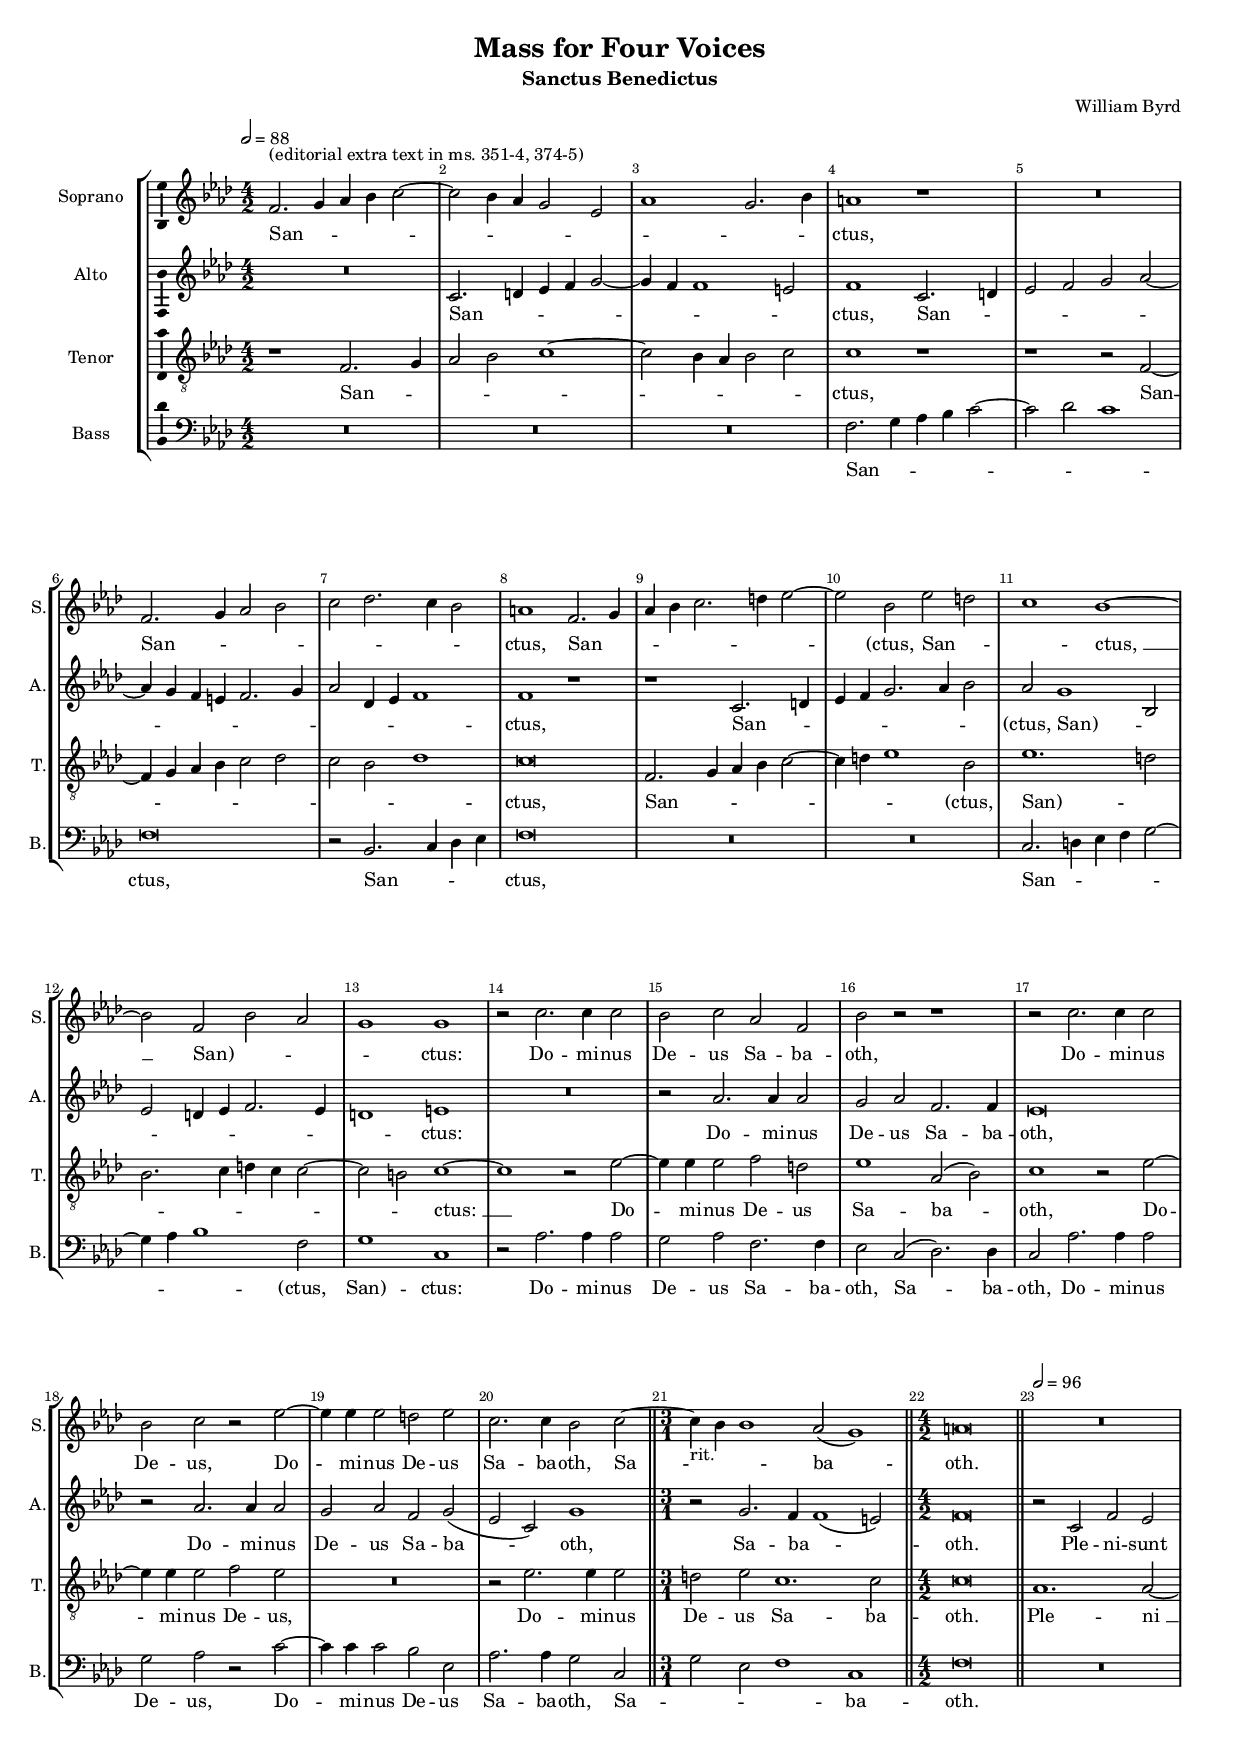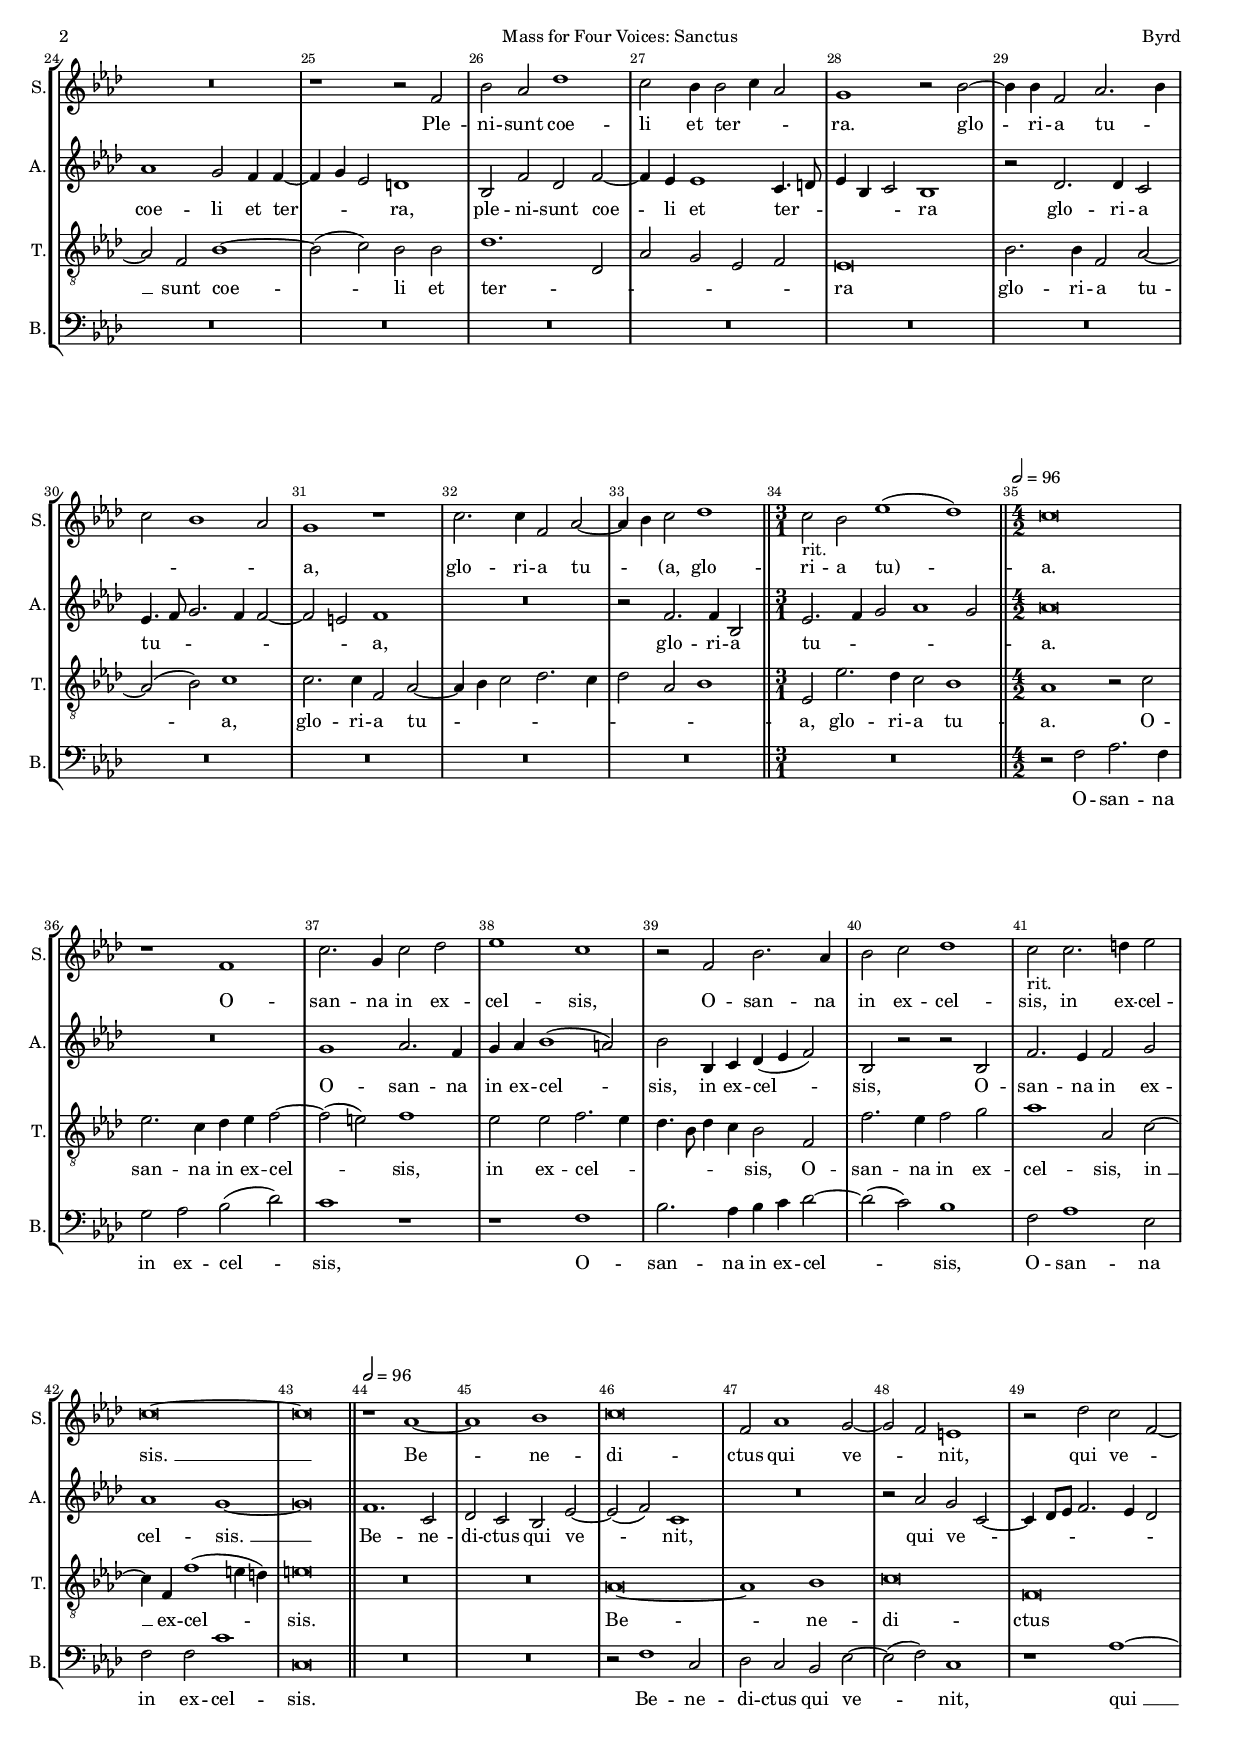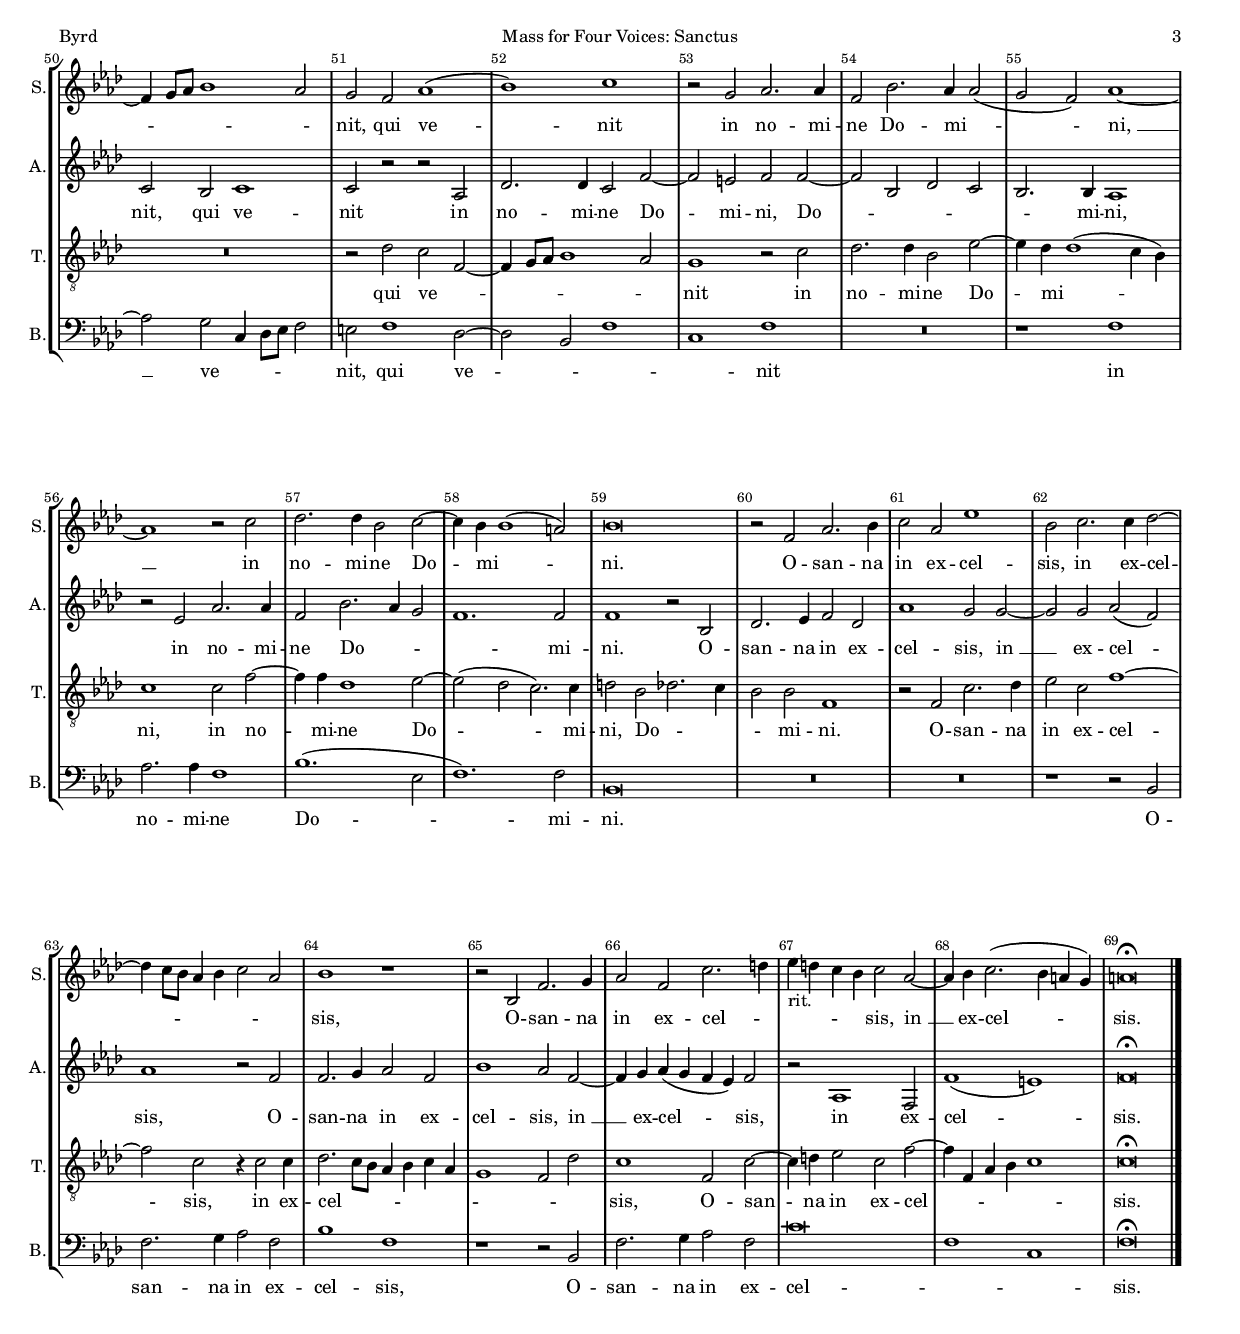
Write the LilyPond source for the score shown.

\version "2.18.2"
\language "english"

#(set-global-staff-size 15)
\header {
  title = "Mass for Four Voices"
  composer = "William Byrd"
}

\layout {
  \context {
    \Score
    skipBars = ##t
    autoBeaming = ##f
  }
}

SanctusSopranoNotes =  \relative b' {
  \clef "treble" \key g \major \numericTimeSignature\time 4/2
  \tempo 2=88 e,2. ^"(editorial extra text in ms. 351-4, 374-5)" fs4 g4
  a4 b2 ~ | % 343
  b2 a4 g4 fs2 d2 | % 344
  g1 fs2. a4 | % 345
  gs1 r1 | % 346
  R1*2 | % 347
  e2. fs4 g2 a2 | % 348
  b2 c2. b4 a2 | % 349
  gs1 e2. fs4 | \barNumberCheck #9
  g4 a4 b2. cs4 d2 ~ | % 351
  d2 a2 d2 cs2 | % 352
  b1 a1 ~ | % 353
  a2 e2 a2 g2 | % 354
  fs1 fs1 | % 355
  r2 b2. b4 b2 | % 356
  a2 b2 g2 e2 | % 357
  a2 r2 r1 | % 358
  r2 b2. b4 b2 | % 359
  a2 b2 r2 d2 ~ | \barNumberCheck #19
  d4 d4 d2 cs2 d2 | % 361
  b2. b4 a2 b2 ~ \bar "||"
  \time 3/1  | % 362
  b4 -"rit." a4 a1 g2 ( fs1 ) \bar "||"
  \numericTimeSignature\time 4/2  gs\breve \bar "||"
  \tempo 2=96 R1*4 | % 366
  r1 r2 e2 | % 367
  a2 g2 c1 | % 368
  b2 a4 a2 b4 g2 | % 369
  fs1 r2 a2 ~ | \barNumberCheck #29
  a4 a4 e2 g2. a4 | % 371
  b2 a1 g2 | % 372
  fs1 r1 | % 373
  b2. b4 e,2 g2 ~ | % 374
  g4 a4 b2 c1 \bar "||"
  \time 3/1  | % 375
  b2 -"rit." a2 d1 ( c1 ) \bar "||"
  \numericTimeSignature\time 4/2  | % 376
  \tempo 2=96 b\breve | % 377
  r1 e,1 | % 378
  b'2. fs4 b2 c2 | % 379
  d1 b1 | \barNumberCheck #39
  r2 e,2 a2. g4 | % 381
  a2 b2 c1 | % 382
  b2 -"rit." b2. cs4 d2 | % 383
  b\breve ~ | % 384
  b\breve \bar "||"
  \tempo 2=96 r1 g1 ~ | % 386
  g1 a1 | % 387
  b\breve | % 388
  e,2 g1 fs2 ~ | % 389
  fs2 e2 ds1 | \barNumberCheck #49
  r2 c'2 b2 e,2 ~ | % 391
  e4 fs8 [ g8 ] a1 g2 | % 392
  fs2 e2 g1 ( | % 393
  a1 ) b1 | % 394
  r2 fs2 g2. g4 | % 395
  e2 a2. g4 g2 ( | % 396
  fs2 e2 ) g1 ~ | % 397
  g1 r2 b2 | % 398
  c2. c4 a2 b2 ~ | % 399
  b4 a4 a1 ( gs2 ) | \barNumberCheck #59
  a\breve | % 401
  r2 e2 g2. a4 | % 402
  b2 g2 d'1 | % 403
  a2 b2. b4 c2 ~ | % 404
  c4 b8 [ a8 ] g4 a4 b2 g2 | % 405
  a1 r1 | % 406
  r2 a,2 e'2. fs4 | % 407
  g2 e2 b'2. cs4 | % 408
  d4 -"rit." cs4 b4 a4 b2 g2 ~ | % 409
  g4 a4 b2. ( a4 gs4 fs4 ) | \barNumberCheck #69
  gs\breve \fermata \bar "|." \pageBreak
}

SanctusSopranoLyrics  =  \lyricmode {
  San -- _ _ _ _ _ _ _ _ _
  _ _ "ctus," San -- _ _ _ _ _
  _ _ "ctus," San -- _ _ _ _ _
  _ "(ctus," San -- _ _ "ctus, " __ "San)" -- _
  _ _ "ctus:" Do -- mi -- nus De -- us Sa -- ba -- "oth," Do
  -- mi -- nus De -- "us," Do -- mi -- nus De -- us Sa -- ba -- "oth,"
  Sa -- _ _ ba -- "oth." Ple -- ni -- sunt coe -- li et ter
  -- _ _ "ra." glo -- ri -- a tu -- _ _ _
  _ "a," glo -- ri -- a tu -- _ "(a," glo -- ri -- a "tu)"
  -- "a." O -- san -- na in ex -- cel -- "sis," O -- san -- na in ex
  -- cel -- "sis," in ex -- cel -- "sis. " __ Be -- ne -- di -- ctus
  qui ve -- _ "nit," qui ve -- _ _ _ _ "nit,"
  qui ve -- nit in no -- mi -- ne Do -- mi -- _ "ni, " __ in no
  -- mi -- ne Do -- mi -- _ "ni." O -- san -- na in ex -- cel --
  "sis," in ex -- cel -- _ _ _ _ _ "sis," O
  -- san -- na in ex -- cel -- _ _ _ _ _
  "sis," "in " __ ex -- cel -- "sis." 
}

SanctusAltoNotes =  \relative e' {
  \clef "treble" \key g \major \numericTimeSignature\time 4/2
  R1*2 | % 343
  b2. cs4 d4 e4 fs2 ~ | % 344
  fs4 e4 e1 ds2 | % 345
  e1 b2. cs4 | % 346
  d2 e2 fs2 g2 ~ | % 347
  g4 fs4 e4 ds4 e2. fs4 | % 348
  g2 c,4 d4 e1 | % 349
  e1 r1 | \barNumberCheck #9
  r1 b2. cs4 | % 351
  d4 e4 fs2. g4 a2 | % 352
  g2 fs1 a,2 | % 353
  d2 cs4 d4 e2. d4 | % 354
  cs1 ds1 | % 355
  R1*2 | % 356
  r2 g2. g4 g2 | % 357
  fs2 g2 e2. e4 | % 358
  d\breve | % 359
  r2 g2. g4 g2 | \barNumberCheck #19
  fs2 g2 e2 fs2 ( | % 361
  d2 b2 ) fs'1 \bar "||"
  \time 3/1  r2 fs2. e4 e1 ( ds2 ) \bar "||"
  \numericTimeSignature\time 4/2  e\breve \bar "||"
  r2 b2 e2 d2 | % 365
  g1 fs2 e4 e4 ~ | % 366
  e4 fs4 d2 cs1 | % 367
  a2 e'2 c2 e2 ~ | % 368
  e4 d4 d1 b4. cs8 | % 369
  d4 a4 b2 a1 | \barNumberCheck #29
  r2 c2. c4 b2 | % 371
  d4. e8 fs2. e4 e2 ~ | % 372
  e2 ds2 e1 | % 373
  R1*2 | % 374
  r2 e2. e4 a,2 \bar "||"
  \time 3/1  d2. e4 fs2 g1 fs2 \bar "||"
  \numericTimeSignature\time 4/2  g\breve | % 377
  R1*2 | % 378
  fs1 g2. e4 | % 379
  fs4 g4 a1 ( gs2 ) | \barNumberCheck #39
  a2 a,4 b4 c4 ( d4 e2 ) | % 381
  a,2 r2 r2 a2 | % 382
  e'2. d4 e2 fs2 | % 383
  g1 fs1 ~ | % 384
  fs\breve \bar "||"
  e1. b2 | % 386
  c2 b2 a2 d2 ~ | % 387
  d2 ( e2 ) b1 | % 388
  R1*2 | % 389
  r2 g'2 fs2 b,2 ~ | \barNumberCheck #49
  b4 c8 [ d8 ] e2. d4 c2 | % 391
  b2 a2 b1 | % 392
  b2 r2 r2 g2 | % 393
  c2. c4 b2 e2 ~ | % 394
  e2 ds2 e2 e2 ~ | % 395
  e2 a,2 c2 b2 | % 396
  a2. a4 g1 | % 397
  r2 d'2 g2. g4 | % 398
  e2 a2. g4 fs2 | % 399
  e1. e2 | \barNumberCheck #59
  e1 r2 a,2 | % 401
  c2. d4 e2 c2 | % 402
  g'1 fs2 fs2 ~ | % 403
  fs2 fs2 g2 ( e2 ) | % 404
  g1 r2 e2 | % 405
  e2. fs4 g2 e2 | % 406
  a1 g2 e2 ~ | % 407
  e4 fs4 g4 ( fs4 e4 d4 ) e2 | % 408
  r2 g,1 e2 | % 409
  e'1 ( ds1 ) | \barNumberCheck #69
  e\breve \fermata \bar "|."
}

SanctusAltoLyrics  =  \lyricmode {
  San -- _ _ _ _ _
  _ _ "ctus," San -- _ _ _ _ _
  _ _ _ _ _ _ _ _ _
  "ctus," San -- _ _ _ _ _ _ "(ctus,"
  "San)" -- _ _ _ _ _ _ _ "ctus:"
  Do -- mi -- nus De -- us Sa -- ba -- "oth," Do -- mi -- nus De -- us
  Sa -- ba -- "oth," Sa -- ba -- _ "oth." Ple -- ni -- sunt coe
  -- li et ter -- _ _ "ra," ple -- ni -- sunt coe -- li et
  ter -- _ _ _ _ ra glo -- ri -- a tu -- _
  _ _ _ _ "a," glo -- ri -- a tu -- _ _
  _ _ "a." O -- san -- na in ex -- cel -- "sis," in ex --
  cel -- "sis," O -- san -- na in ex -- cel -- "sis. " __ Be -- ne --
  di -- ctus qui ve -- "nit," qui ve -- _ _ _ _
  _ "nit," qui ve -- nit in no -- mi -- ne Do -- mi -- "ni," Do
  -- _ _ _ _ mi -- "ni," in no -- mi -- ne Do --
  _ _ _ mi -- "ni." O -- san -- na in ex -- cel --
  "sis," "in " __ ex -- cel -- "sis," O -- san -- na in ex -- cel --
  "sis," "in " __ ex -- cel -- "sis," in ex -- cel -- "sis." 
}
SanctusTenorNotes =  \relative b {
  \transposition c \clef "treble_8" \key g \major
  \numericTimeSignature\time 4/2 
  r1 e,2. fs4 | % 343
  g2 a2 b1 ~ | % 344
  b2 a4 g4 a2 b2 | % 345
  b1 r1 | % 346
  r1 r2 e,2 ~ | % 347
  e4 fs4 g4 a4 b2 c2 | % 348
  b2 a2 c1 | % 349
  b\breve | \barNumberCheck #9
  e,2. fs4 g4 a4 b2 ~ | % 351
  b4 cs4 d1 a2 | % 352
  d1. cs2 | % 353
  a2. b4 cs4 b4 b2 ~ | % 354
  b2 as2 b1 ~ | % 355
  b1 r2 d2 ~ | % 356
  d4 d4 d2 e2 cs2 | % 357
  d1 g,2 ( a2 ) | % 358
  b1 r2 d2 ~ | % 359
  d4 d4 d2 e2 d2 | \barNumberCheck #19
  R1*2 | % 361
  r2 d2. d4 d2 \bar "||"
  \time 3/1  cs2 d2 b1. b2 \bar "||"
  \numericTimeSignature\time 4/2  b\breve \bar "||"
  g1. g2 ~ | % 365
  g2 e2 a1 ~ | % 366
  a2 ( b2 ) a2 a2 | % 367
  c1. c,2 | % 368
  g'2 fs2 d2 e2 | % 369
  d\breve | \barNumberCheck #29
  a'2. a4 e2 g2 ~ | % 371
  g2 ( a2 ) b1 | % 372
  b2. b4 e,2 g2 ~ | % 373
  g4 a4 b2 c2. b4 | % 374
  c2 g2 a1 \bar "||"
  \time 3/1  d,2 d'2. c4 b2 a1 \bar "||"
  \numericTimeSignature\time 4/2  g1 r2 b2 | % 377
  d2. b4 c4 d4 e2 ~ | % 378
  e2 ( ds2 ) e1 | % 379
  d2 d2 e2. d4 | \barNumberCheck #39
  c4. a8 c4 b4 a2 e2 | % 381
  e'2. d4 e2 fs2 | % 382
  g1 g,2 b2 ~ | % 383
  b4 e,4 e'1 ( ds4 cs4 ) | % 384
  ds\breve \bar "||"
  R1*4 | % 387
  g,\breve ~ | % 388
  g1 a1 | % 389
  b\breve | \barNumberCheck #49
  e,\breve | % 391
  R1*2 | % 392
  r2 c'2 b2 e,2 ~ | % 393
  e4 fs8 [ g8 ] a1 g2 | % 394
  fs1 r2 b2 | % 395
  c2. c4 a2 d2 ~ | % 396
  d4 c4 c1 ( b4 a4 ) | % 397
  b1 b2 e2 ~ | % 398
  e4 e4 c1 d2 ~ | % 399
  d2 ( c2 b2. ) b4 | \barNumberCheck #59
  cs2 a2 c2. b4 | % 401
  a2 a2 e1 | % 402
  r2 e2 b'2. c4 | % 403
  d2 b2 e1 ~ | % 404
  e2 b2 r4 b2 b4 | % 405
  c2. b8 [ a8 ] g4 a4 b4 g4 | % 406
  fs1 e2 c'2 | % 407
  b1 e,2 b'2 ~ | % 408
  b4 cs4 d2 b2 e2 ~ | % 409
  e4 e,4 g4 a4 b1 | \barNumberCheck #69
  b\breve \fermata \bar "|."
}
SanctusTenorLyrics  =  \lyricmode {
  San -- _
  _ _ _ _ _ _ _ "ctus," San --
  _ _ _ _ _ _ _ _ "ctus," San
  -- _ _ _ _ _ _ "(ctus," "San)" --
  _ _ _ _ _ _ _ "ctus: " __ Do --
  mi -- nus De -- us Sa -- ba -- "oth," Do -- mi -- nus De -- "us," Do
  -- mi -- nus De -- us Sa -- ba -- "oth." Ple -- "ni " __ sunt coe --
  li et ter -- _ _ _ _ _ ra glo -- ri -- a tu
  -- "a," glo -- ri -- a tu -- _ _ _ _ _
  _ _ "a," glo -- ri -- a tu -- "a." O -- san -- na in ex --
  cel -- "sis," in ex -- cel -- _ _ _ _ _
  "sis," O -- san -- na in ex -- cel -- "sis," "in " __ ex -- cel --
  "sis." Be -- ne -- di -- ctus qui ve -- _ _ _ _
  nit in no -- mi -- ne Do -- mi -- _ "ni," in no -- mi -- ne Do
  -- mi -- "ni," Do -- _ _ _ mi -- "ni." O -- san -- na
  in ex -- cel -- "sis," in ex -- cel -- _ _ _ _
  _ _ _ _ "sis," O -- san -- na in ex -- cel --
  _ _ _ _ "sis." 
  
}
SanctusBassNotes =  \relative e {
  \clef "bass" \key g \major \numericTimeSignature\time 4/2
  R1*6 | % 345
  e2. fs4 g4 a4 b2 ~ | % 346
  b2 c2 b1 | % 347
  e,\breve | % 348
  r2 a,2. b4 c4 d4 | % 349
  e\breve | \barNumberCheck #9
  R1*2 | % 351
  R1*2 | % 352
  b2. cs4 d4 e4 fs2 ~ | % 353
  fs4 g4 a1 e2 | % 354
  fs1 b,1 | % 355
  r2 g'2. g4 g2 | % 356
  fs2 g2 e2. e4 | % 357
  d2 b2 ( c2. ) c4 | % 358
  b2 g'2. g4 g2 | % 359
  fs2 g2 r2 b2 ~ | \barNumberCheck #19
  b4 b4 b2 a2 d,2 | % 361
  g2. g4 fs2 b,2 \bar "||"
  \time 3/1  fs'2 d2 e1 b1 \bar "||"
  \numericTimeSignature\time 4/2  e\breve \bar "||"
  R1*10 | % 369
  R1*8 | % 373
  R1*4 \bar "||"
  \time 3/1  R1*3 \bar "||"
  \numericTimeSignature\time 4/2  r2 e2 g2. e4 | % 377
  fs2 g2 a2 ( c2 ) | % 378
  b1 r1 | % 379
  r1 e,1 | \barNumberCheck #39
  a2. g4 a4 b4 c2 ~ | % 381
  c2 ( b2 ) a1 | % 382
  e2 g1 d2 | % 383
  e2 e2 b'1 | % 384
  b,\breve \bar "||"
  R1*4 | % 387
  r2 e1 b2 | % 388
  c2 b2 a2 d2 ~ | % 389
  d2 ( e2 ) b1 | \barNumberCheck #49
  r1 g'1 ~ | % 391
  g2 fs2 b,4 c8 [ d8 ] e2 | % 392
  ds2 e1 c2 ~ | % 393
  c2 a2 e'1 | % 394
  b1 e1 | % 395
  R1*2 | % 396
  r1 e1 | % 397
  g2. g4 e1 | % 398
  a1. ( d,2 | % 399
  e1. ) e2 | \barNumberCheck #59
  a,\breve | % 401
  R1*4 | % 403
  r1 r2 a2 | % 404
  e'2. fs4 g2 e2 | % 405
  a1 e1 | % 406
  r1 r2 a,2 | % 407
  e'2. fs4 g2 e2 | % 408
  b'\breve | % 409
  e,1 b1 | \barNumberCheck #69
  e\breve \fermata \bar "|." 
}
SanctusBassLyrics  =  \lyricmode {
  San -- _ _ _ _ _ _ "ctus," San -- _
  _ _ "ctus," San -- _ _ _ _ _
  _ "(ctus," "San)" -- "ctus:" Do -- mi -- nus De -- us Sa -- ba
  -- "oth," Sa -- ba -- "oth," Do -- mi -- nus De -- "us," Do -- mi --
  nus De -- us Sa -- ba -- "oth," Sa -- _ _ _ ba --
  "oth." O -- san -- na in ex -- cel -- "sis," O -- san -- na in ex --
  cel -- "sis," O -- san -- na in ex -- cel -- "sis." Be -- ne -- di
  -- ctus qui ve -- "nit," "qui " __ ve -- _ _ _ "nit,"
  qui ve -- _ _ _ nit in no -- mi -- ne Do -- mi --
  "ni." O -- san -- na in ex -- cel -- "sis," O -- san -- na in ex --
  cel -- _ _ "sis." 
  
}

\bookpart {
  \header { 
    title="Mass for Four Voices"
    subtitle="Sanctus Benedictus"
  }
  \paper {
    evenHeaderMarkup=\markup  \fill-line { 
	  \on-the-fly #not-first-page \fromproperty #'page:page-number-string 
	  \on-the-fly #not-part-first-page "Mass for Four Voices: Sanctus"
	  \on-the-fly #not-first-page "Byrd" }
    oddHeaderMarkup= \markup  \fill-line { 
	  \on-the-fly #not-first-page "Byrd"
	  \on-the-fly #not-part-first-page "Mass for Four Voices: Sanctus"
	  \on-the-fly #not-first-page \fromproperty #'page:page-number-string }
  }
  \score {
    \transpose c df
    <<
      \new StaffGroup <<
        \new Staff <<
          \set Staff.instrumentName = "Soprano"
          \set Staff.shortInstrumentName = "S."
          \context Staff <<
            \context Voice = "SanctusSoprano" { \SanctusSopranoNotes }
            \new Lyrics \lyricsto "SanctusSoprano" \SanctusSopranoLyrics
          >>
        >>
        \new Staff <<
          \set Staff.instrumentName = "Alto"
          \set Staff.shortInstrumentName = "A."
          \context Staff <<
            \context Voice = "SanctusAlto" { \SanctusAltoNotes }
            \new Lyrics \lyricsto "SanctusAlto" \SanctusAltoLyrics
          >>
        >>
        \new Staff <<
          \set Staff.instrumentName = "Tenor"
          \set Staff.shortInstrumentName = "T."
          \context Staff <<
            \context Voice = "SanctusTenor" { \SanctusTenorNotes }
            \new Lyrics \lyricsto "SanctusTenor" \SanctusTenorLyrics
          >>
        >>
        \new Staff <<
          \set Staff.instrumentName = "Bass"
          \set Staff.shortInstrumentName = "B."
          \context Staff <<
            \context Voice = "SanctusBass" { \SanctusBassNotes }
            \new Lyrics \lyricsto "SanctusBass" \SanctusBassLyrics
          >>
        >>

      >>

    >>
    \layout {ragged-right = ##f
             % system-count = #7
             \override Score.BarNumber.break-visibility = ##(#f #t #t)
             \context {\Staff 
                       \consists Ambitus_engraver 
             }
    }
    \midi {}
  }

}
